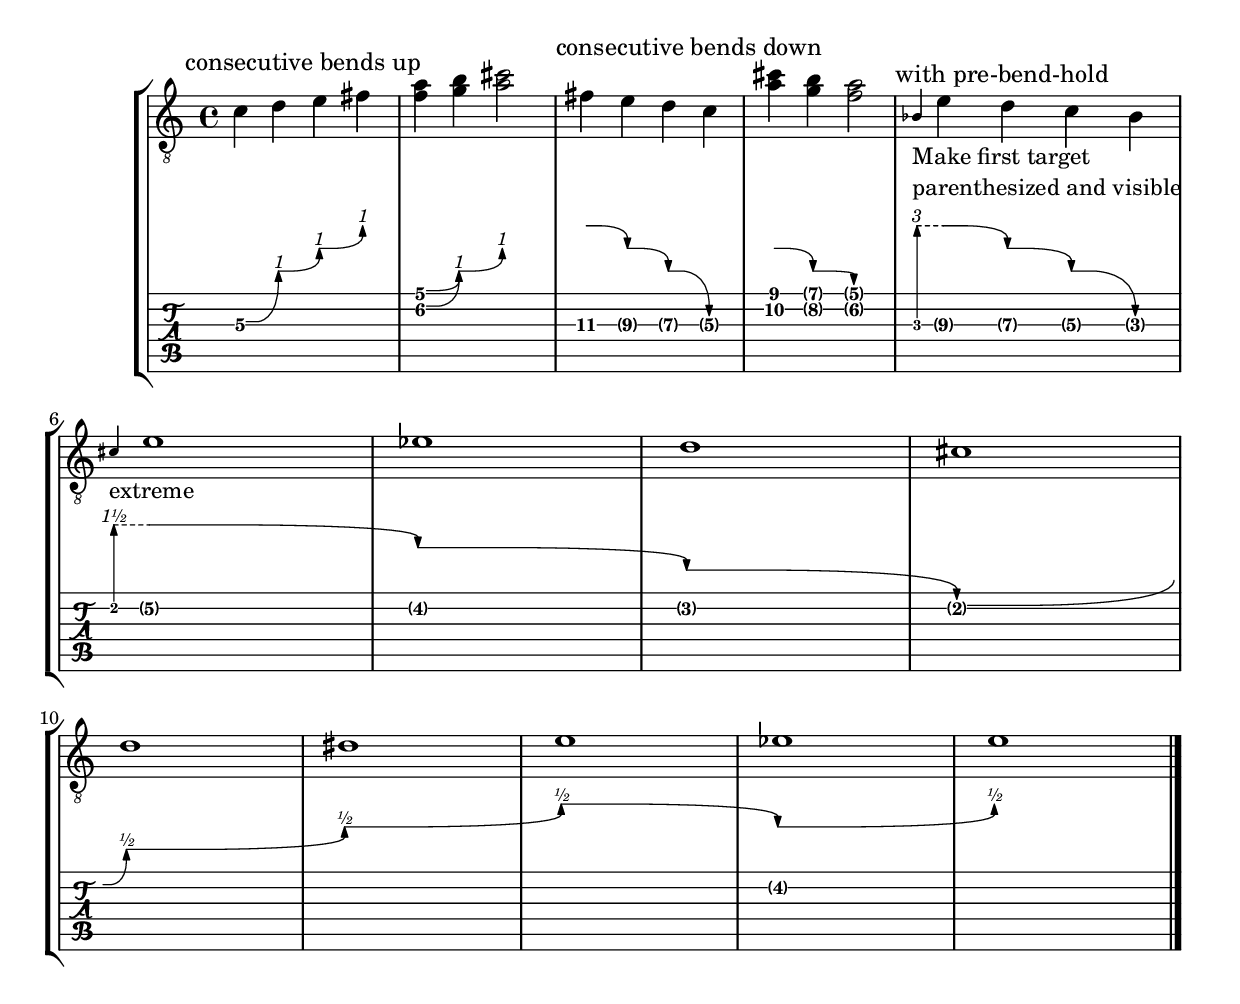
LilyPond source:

\version "2.23.14"

\header {
  texidoc = "Multiple consecutive @code{BendSpanner} grobs work.
Every @code{BendSpanner} following another one starts at the arrow head of the
previous one or at a @code{TabNoteHead}."
}

mus-consecutive-bend = {
  \tag top \textMark "consecutive bends up"
  c'4\3\^ d'\3 \^ e'\3 \^ fis'\3
  <f'\2 a'>4\^ <g' b'\1> \^ <a' cis''>2

  \tag top \textMark "consecutive bends down"
  fis'4\3 -\tweak details.successive-level #3 \^ e'\3\^ d'\3 \^ c'\3
  <a' cis''>4 -\tweak details.successive-level #2 \^ <g' b'>\^ <f' a'>2

  \tag top \textMark "with pre-bend-hold"
  <>_\markup \column { "Make first target" "parenthesized and visible" }
  \grace bes4\3 -\tweak style #'pre-bend-hold
                -\tweak details.target-visibility ##t
                -\tweak details.successive-level #3
                \^
  e'4\3 \^ d'\3 \^ c'\3 \^ bes\3 \break

  <>-"extreme"
  \grace cis'-\tweak style #'pre-bend-hold
             -\tweak details.target-visibility ##t
             -\tweak details.successive-level #3
             \^
  e'1\2\^ ees'\^ d'\^ cis'\^ \break
  d'\^  dis' \^ e'\2\^ ees' \^ e'\2
  \bar "|."
}

\score {
  \new StaffGroup
  <<
    \new Staff { \clef "G_8" \mus-consecutive-bend }
    \new TabVoice \removeWithTag top \mus-consecutive-bend
  >>
  \layout {
    \context {
      \Voice
      \omit StringNumber
    }
  }
}
